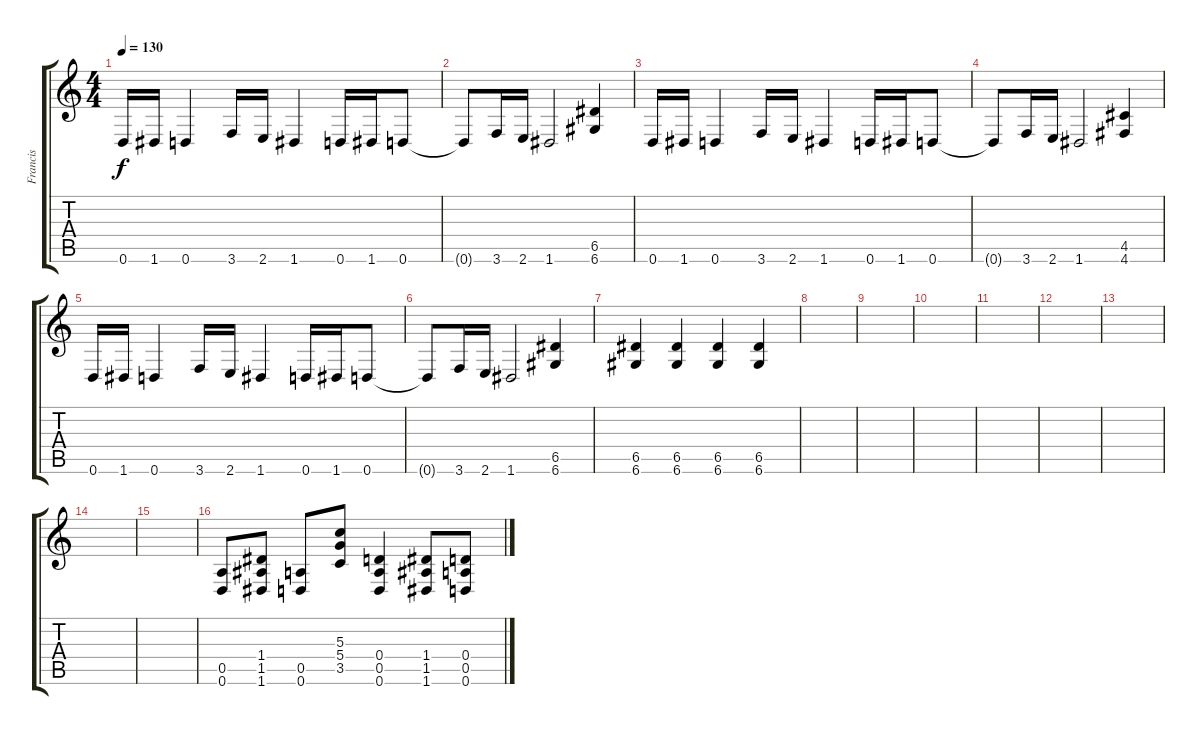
\track ("Francis" "Francis") {instrument overdrivenguitar}
\staff {score tabs}
\tuning (E4 B3 G3 D3 A2 D2) {hide}
\ts (4 4)
\tempo 130
\clef g2
\ks c
0.6.16{dy f} 1.6.16 0.6.4 3.6.16 2.6.16 1.6.4 0.6.16 1.6.16 0.6.8 |
0.6{t}.8 3.6.16 2.6.16 1.6.2 (6.5 6.6).4 |
0.6.16 1.6.16 0.6.4 3.6.16 2.6.16 1.6.4 0.6.16 1.6.16 0.6.8 |
0.6{t}.8 3.6.16 2.6.16 1.6.2 (4.5 4.6).4 |
0.6.16 1.6.16 0.6.4 3.6.16 2.6.16 1.6.4 0.6.16 1.6.16 0.6.8 |
0.6{t}.8 3.6.16 2.6.16 1.6.2 (6.5 6.6).4 |
(6.5 6.6).4 (6.5 6.6).4 (6.5 6.6).4 (6.5 6.6).4 |
|
|
|
|
|
|
|
|
(0.5 0.6).8 (1.4 1.5 1.6).8 (0.5 0.6).8 (5.3 5.4 3.5).8 (0.4 0.5 0.6).4 (1.4 1.5 1.6).8 (0.4 0.5 0.6).8
